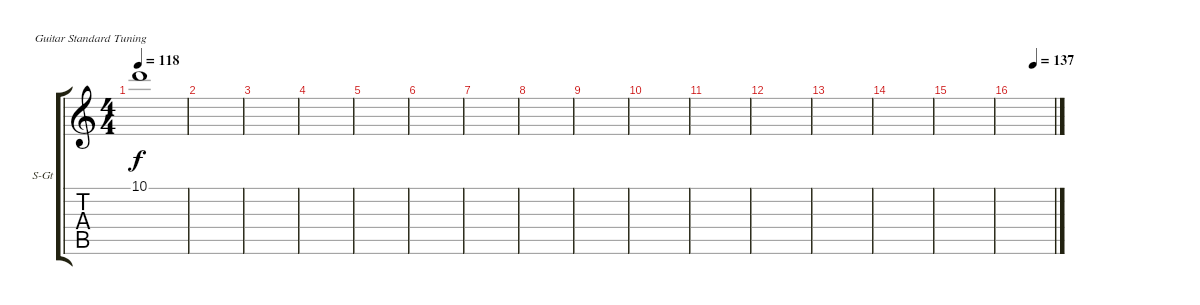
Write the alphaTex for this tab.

\defaultSystemsLayout 4
\bracketExtendMode groupsimilarinstruments
\firstSystemTrackNameOrientation horizontal
\otherSystemsTrackNameOrientation horizontal
\track ("Steel Guitar" "S-Gt") {instrument acousticguitarsteel}
\staff {score tabs}
\tuning (E4 B3 G3 D3 A2 E2)
\ts (4 4)
\tempo 118
\clef g2
\ks c
10.1.1{dy f} |
|
|
|
|
|
|
|
|
|
|
|
|
|
|
\tempo (137 0.5)
